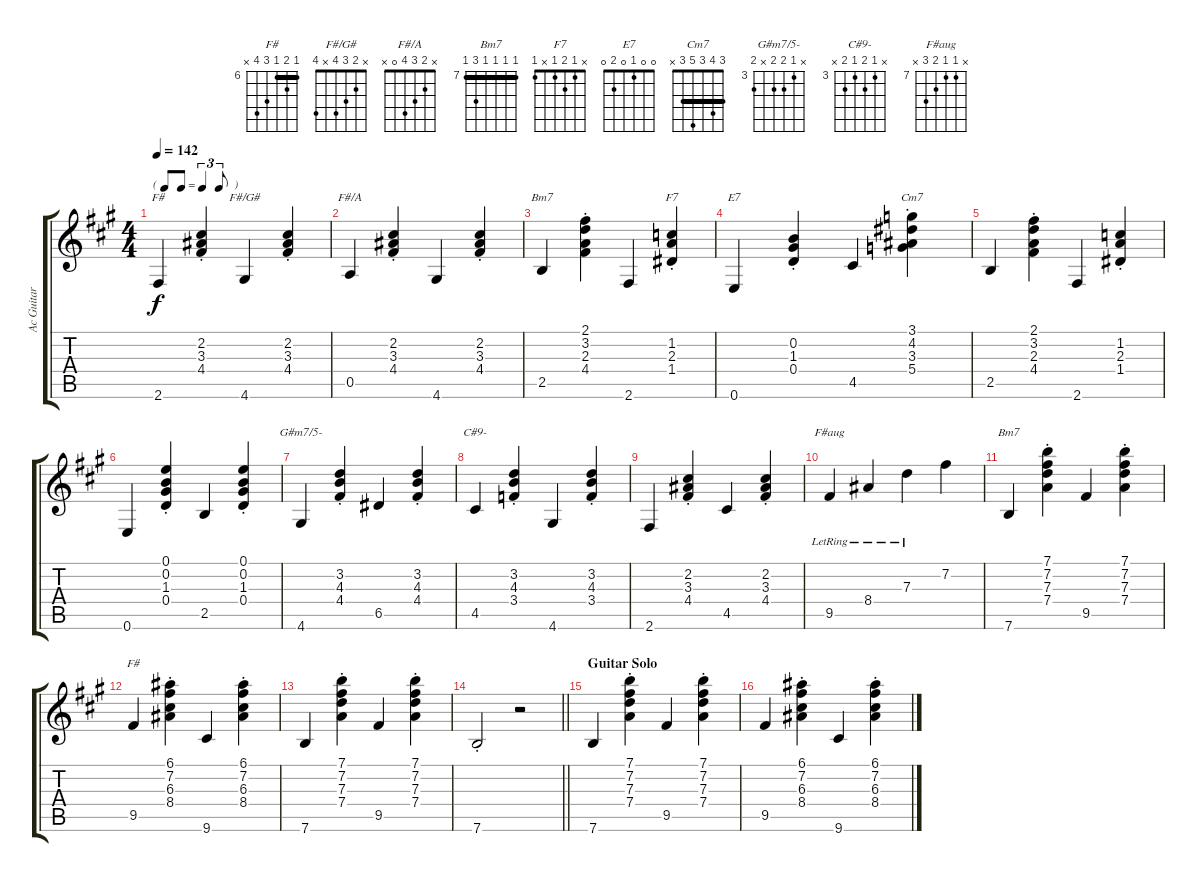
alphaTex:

\track ("Ac Guitar" "Ac Guitar") {instrument acousticguitarsteel}
\staff {score tabs}
\tuning (E4 B3 G3 D3 A2 E2) {hide}
\chord ("F#" x 2 3 4 x 2)
\chord ("F#/G#" x 2 3 4 x 4)
\chord ("F#/A" x 2 3 4 0 x)
\chord ("Bm7" 2 3 2 4 2 x) {barre 2}
\chord ("F7" x 1 2 1 x 1)
\chord ("E7" 0 0 1 0 2 0)
\chord ("Cm7" 3 4 3 5 3 x) {barre 3}
\chord ("G#m7/5-" x 3 4 4 x 4) {firstfret 3}
\chord ("C#9-" x 3 4 3 4 x) {firstfret 3}
\chord ("F#aug" x 7 7 8 9 x) {firstfret 7}
\chord ("Bm7" 7 7 7 7 9 7) {firstfret 7 barre 7}
\chord ("F#" 6 7 6 8 9 x) {firstfret 6 barre 6}
\ts (4 4)
\tf triplet8th
\tempo 142
\clef g2
\ks a
2.6.4{ch "F#" dy f} (2.2{st} 3.3{st} 4.4{st}).4 4.6.4{ch "F#/G#"} (2.2{st} 3.3{st} 4.4{st}).4 |
0.5.4{ch "F#/A"} (2.2{st} 3.3{st} 4.4{st}).4 4.6.4 (2.2{st} 3.3{st} 4.4{st}).4 |
2.5.4{ch "Bm7"} (2.1{st} 3.2{st} 2.3{st} 4.4{st}).4 2.6.4 (1.2{st} 2.3{st} 1.4{st}).4{ch "F7"} |
0.6.4{ch "E7"} (0.2{st} 1.3{st} 0.4{st}).4 4.5.4 (3.1{st} 4.2{st} 3.3{st} 5.4{st}).4{ch "Cm7"} |
2.5.4 (2.1{st} 3.2{st} 2.3{st} 4.4{st}).4 2.6.4 (1.2{st} 2.3{st} 1.4{st}).4 |
0.6.4 (0.1{st} 0.2{st} 1.3{st} 0.4{st}).4 2.5.4 (0.1{st} 0.2{st} 1.3{st} 0.4{st}).4 |
4.6.4{ch "G#m7/5-"} (3.2{st} 4.3{st} 4.4{st}).4 6.5.4 (3.2{st} 4.3{st} 4.4{st}).4 |
4.5.4{ch "C#9-"} (3.2{st} 4.3{st} 3.4{st}).4 4.6.4 (3.2{st} 4.3 3.4{st}).4 |
2.6.4 (2.2{st} 3.3{st} 4.4{st}).4 4.5.4 (2.2{st} 3.3{st} 4.4{st}).4 |
9.5{lr}.4{ch "F#aug"} 8.4{lr}.4 7.3{lr}.4 7.2.4 |
7.6.4{ch "Bm7"} (7.1{st} 7.2{st} 7.3{st} 7.4{st}).4 9.5.4 (7.1{st} 7.2{st} 7.3{st} 7.4{st}).4 |
9.5.4{ch "F#"} (6.1{st} 7.2{st} 6.3{st} 8.4{st}).4 9.6.4 (6.1{st} 7.2{st} 6.3{st} 8.4{st}).4 |
7.6.4 (7.1{st} 7.2{st} 7.3{st} 7.4{st}).4 9.5.4 (7.1{st} 7.2{st} 7.3{st} 7.4{st}).4 |
\barLineRight lightlight
7.6{st}.2 r.2 |
\section ("" "Guitar Solo")
7.6.4 (7.1{st} 7.2{st} 7.3{st} 7.4{st}).4 9.5.4 (7.1{st} 7.2{st} 7.3{st} 7.4{st}).4 |
9.5.4 (6.1{st} 7.2{st} 6.3{st} 8.4{st}).4 9.6.4 (6.1{st} 7.2{st} 6.3{st} 8.4{st}).4
